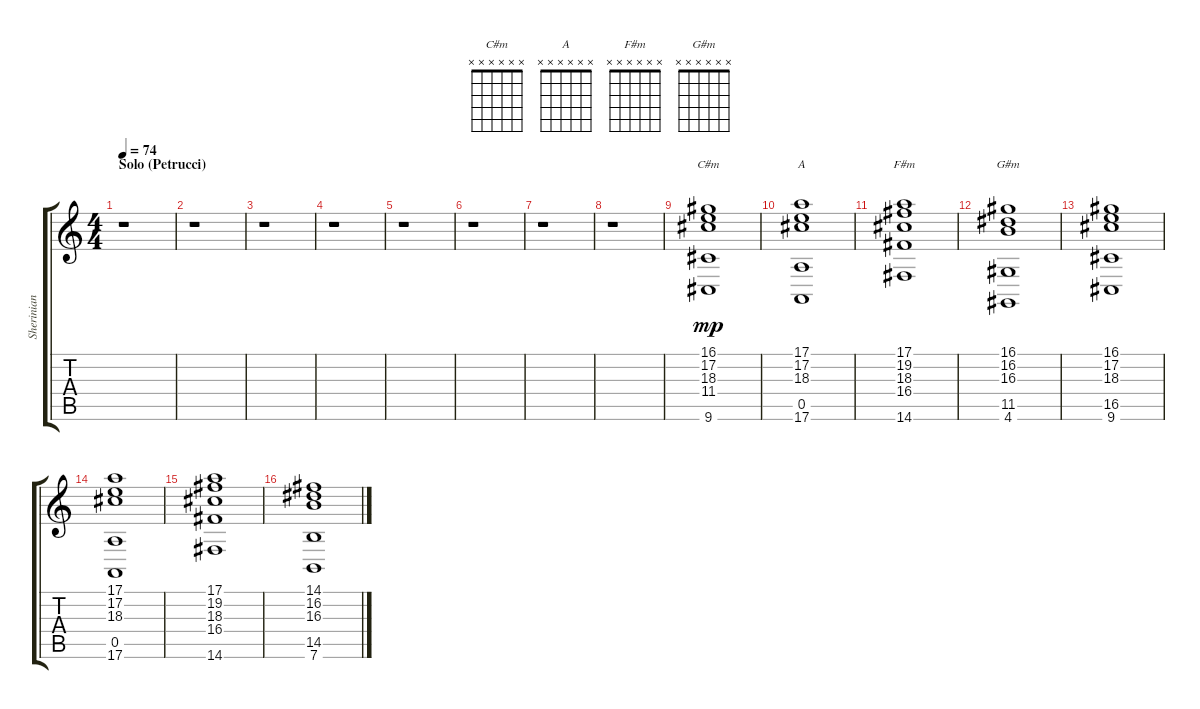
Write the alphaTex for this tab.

\track ("Sherinian - Organ" "Sherinian ") {instrument percussiveorgan}
\staff {score tabs}
\tuning (E4 B3 G3 D3 A2 E2) {hide}
\chord ("C#m" x x x x x x) {firstfret 0}
\chord ("A" x x x x x x) {firstfret 0}
\chord ("F#m" x x x x x x) {firstfret 0}
\chord ("G#m" x x x x x x) {firstfret 0}
\ts (4 4)
\section ("" "Solo (Petrucci)")
\tempo 74
\clef g2
\ks c
r.1{dy f} |
r.1 |
r.1 |
r.1 |
r.1 |
r.1 |
r.1 |
r.1 |
(16.1 17.2 18.3 11.4 9.6).1{ch "C#m" dy mp} |
(17.1 17.2 18.3 0.5 17.6).1{ch "A"} |
(17.1 19.2 18.3 16.4 14.6).1{ch "F#m"} |
(16.1 16.2 16.3 11.5 4.6).1{ch "G#m"} |
(16.1 17.2 18.3 16.5 9.6).1 |
(17.1 17.2 18.3 0.5 17.6).1 |
(17.1 19.2 18.3 16.4 14.6).1 |
(14.1 16.2 16.3 14.5 7.6).1
